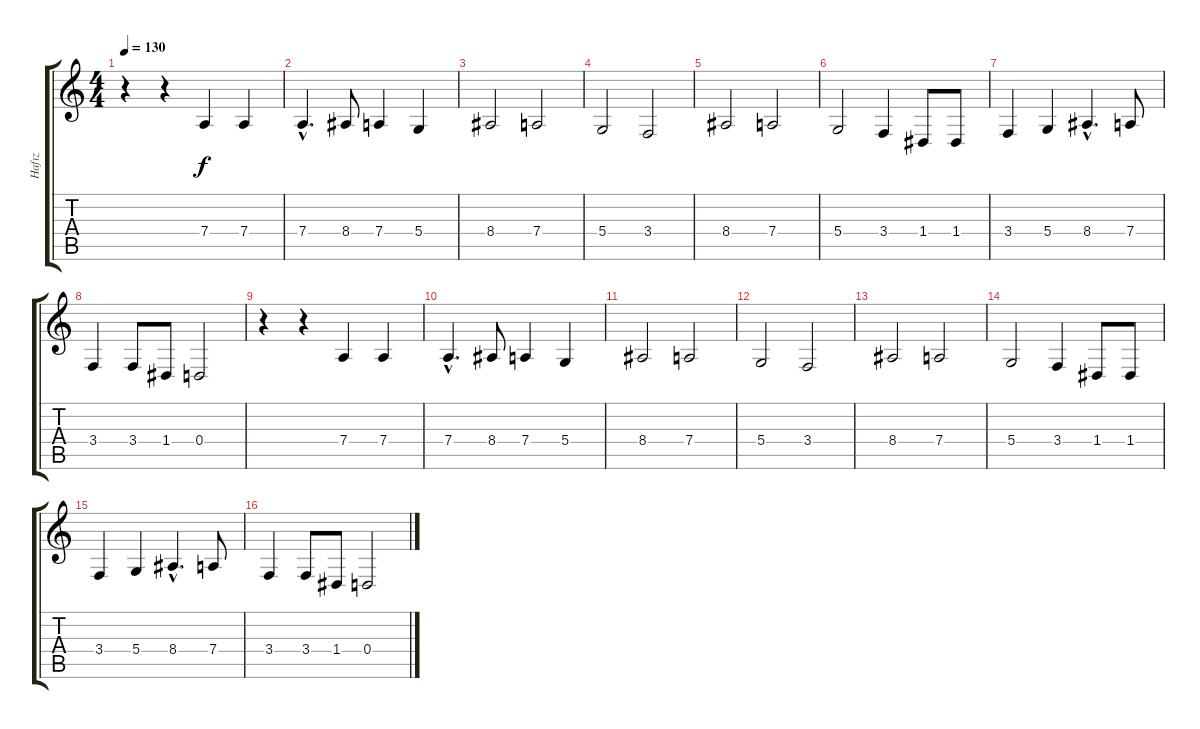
\track ("Hafız" "Hafız") {instrument englishhorn}
\staff {score tabs}
\tuning (E4 B3 G3 D3 A2 E2) {hide}
\ts (4 4)
\tempo 130
\clef g2
\ks c
r.4{dy f} r.4 7.4.4 7.4.4 |
7.4{hac}.4{d} 8.4.8 7.4.4 5.4.4 |
8.4.2 7.4.2 |
5.4.2 3.4.2 |
8.4.2 7.4.2 |
5.4.2 3.4.4 1.4.8 1.4.8 |
3.4.4 5.4.4 8.4{hac}.4{d} 7.4.8 |
3.4.4 3.4.8 1.4.8 0.4.2 |
r.4 r.4 7.4.4 7.4.4 |
7.4{hac}.4{d} 8.4.8 7.4.4 5.4.4 |
8.4.2 7.4.2 |
5.4.2 3.4.2 |
8.4.2 7.4.2 |
5.4.2 3.4.4 1.4.8 1.4.8 |
3.4.4 5.4.4 8.4{hac}.4{d} 7.4.8 |
3.4.4 3.4.8 1.4.8 0.4.2
